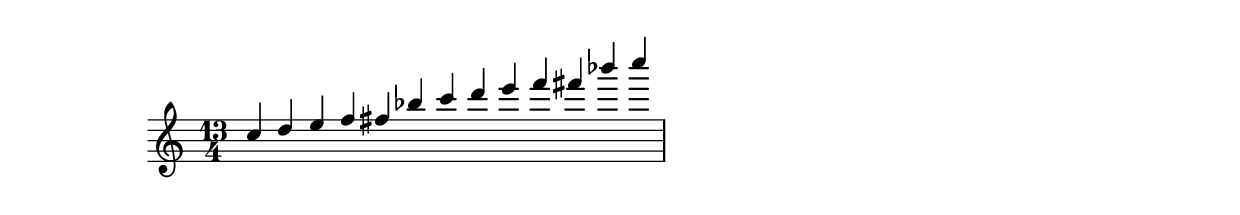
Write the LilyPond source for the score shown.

\version "2.18.2" \score { \new Staff << \new Voice { \set midiInstrument = #"piano" \voiceOne
 \key c \major \time 13/4
\override Voice.TextScript.font-size = #-4
 { c'' d'' e'' f'' fis'' bes'' c''' d''' e''' f''' fis''' bes''' c''''  } 
 } >> \layout { } \midi { \context { \Staff \remove "Staff_performer" }
\context { \Voice \consists "Staff_performer" } \tempo 2 = 60 } }
\paper{oddHeaderMarkup = ##f oddFooterMarkup = ##f}
